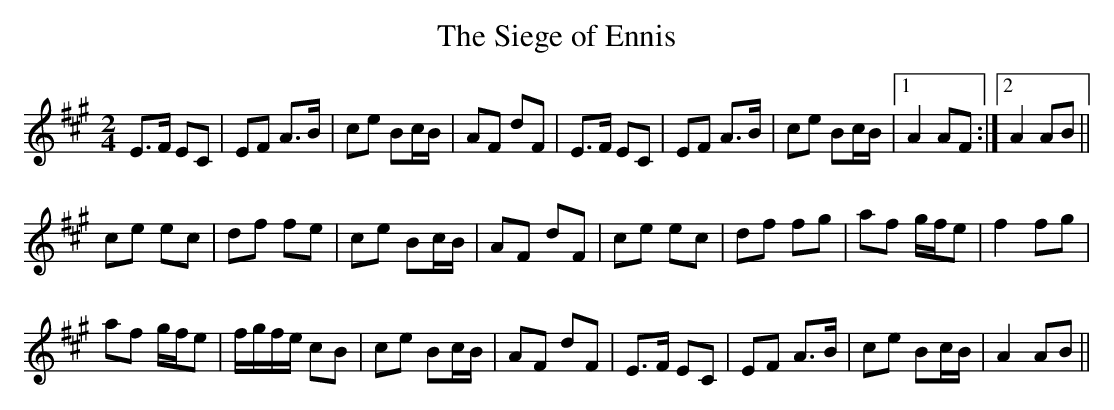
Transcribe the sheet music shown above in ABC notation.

X:1
T:The Siege of Ennis
M:2/4
L:1/8
K:A
E>F EC|EF A>B|ce Bc/B/|AF dF|E>F EC|EF A>B|ce Bc/B/|1 A2 AF:|2 A2 AB||
ce ec|df fe|ce Bc/B/|AF dF|ce ec|df fg|af g/f/e|f2 fg|
af g/f/e|f/g/f/e/ cB|ce Bc/B/|AF dF|E>F EC|EF A>B|ce Bc/B/|A2 AB||
